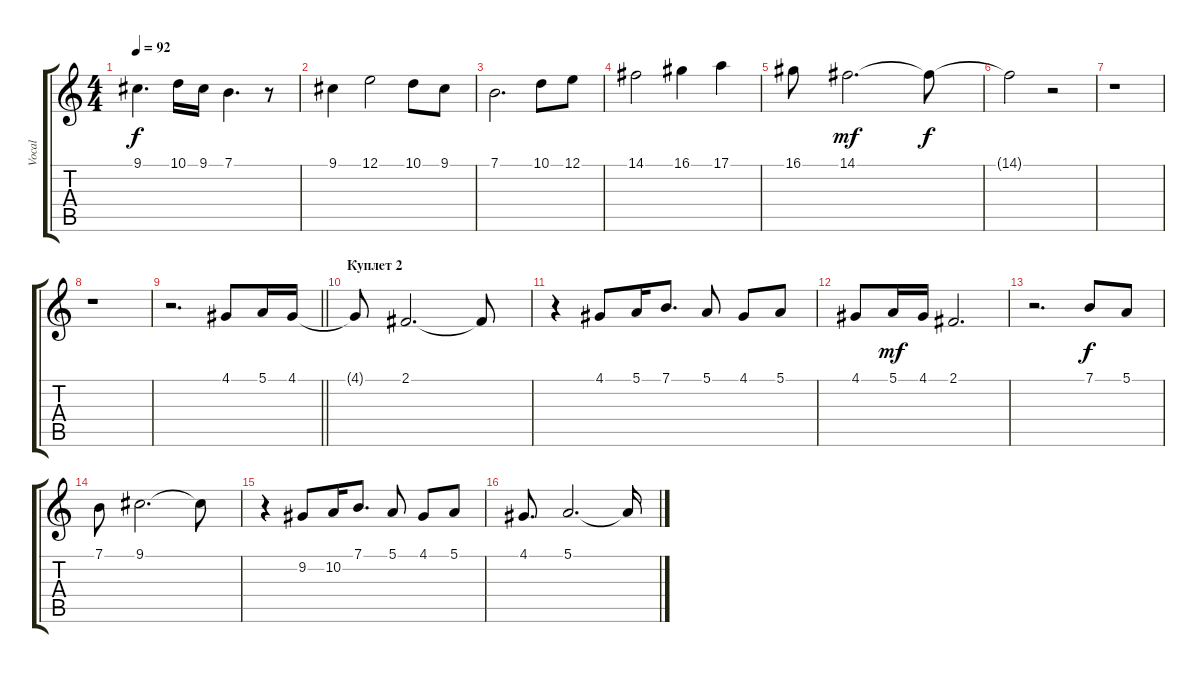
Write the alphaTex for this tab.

\track ("Vocal" "Vocal") {instrument fx5brightness}
\staff {score tabs}
\tuning (E4 B3 G3 D3 A2 E2) {hide}
\ts (4 4)
\tempo 92
\clef g2
\ks c
9.1.4{d dy f} 10.1.16 9.1.16 7.1.4{d} r.8 |
9.1.4 12.1.2 10.1.8 9.1.8 |
7.1.2{d} 10.1.8 12.1.8 |
14.1.2 16.1.4 17.1.4 |
16.1.8 14.1.2{d dy mf} 14.1{t}.8{dy f} |
14.1{t}.2 r.2 |
r.1 |
r.1 |
\barLineRight lightlight
r.2{d} 4.1.8 5.1.16 4.1.16 |
\section ("" "Куплет 2")
4.1{t}.8 2.1.2{d} 2.1{t}.8 |
r.4 4.1.8 5.1.16 7.1.8{d} 5.1.8 4.1.8 5.1.8 |
4.1.8 5.1.16{dy mf} 4.1.16 2.1.2{d} |
r.2{d} 7.1.8{dy f} 5.1.8 |
7.1.8 9.1.2{d} 9.1{t}.8 |
r.4 9.2.8 10.2.16 7.1.8{d} 5.1.8 4.1.8 5.1.8 |
4.1.8{d} 5.1.2{d} 5.1{t}.16
